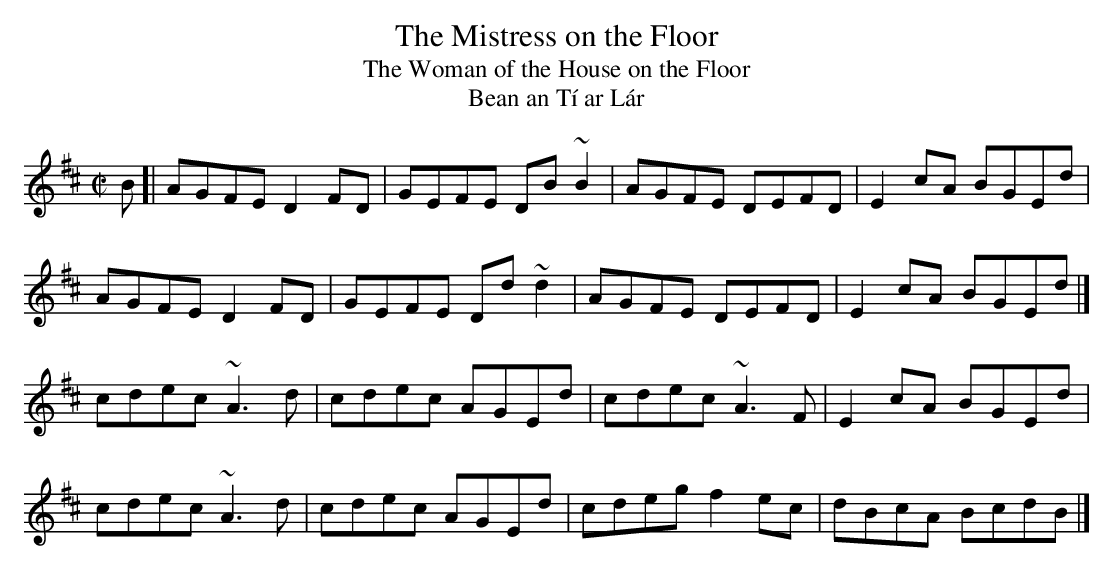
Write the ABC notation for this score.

X:1
T:Mistress on the Floor, The
T:Woman of the House on the Floor, The
T:Bean an Tí ar Lár
M:C|
L:1/8
K:D
B[|AGFE D2FD|GEFE DB~B2|AGFE DEFD|E2cA BGEd|!
AGFE D2FD|GEFE Dd~d2|AGFE DEFD|E2cA BGEd|]!
cdec ~A3d|cdec AGEd|cdec ~A3F|E2cA BGEd|!
cdec ~A3d|cdec AGEd|cdeg f2ec|dBcA BcdB|]!
